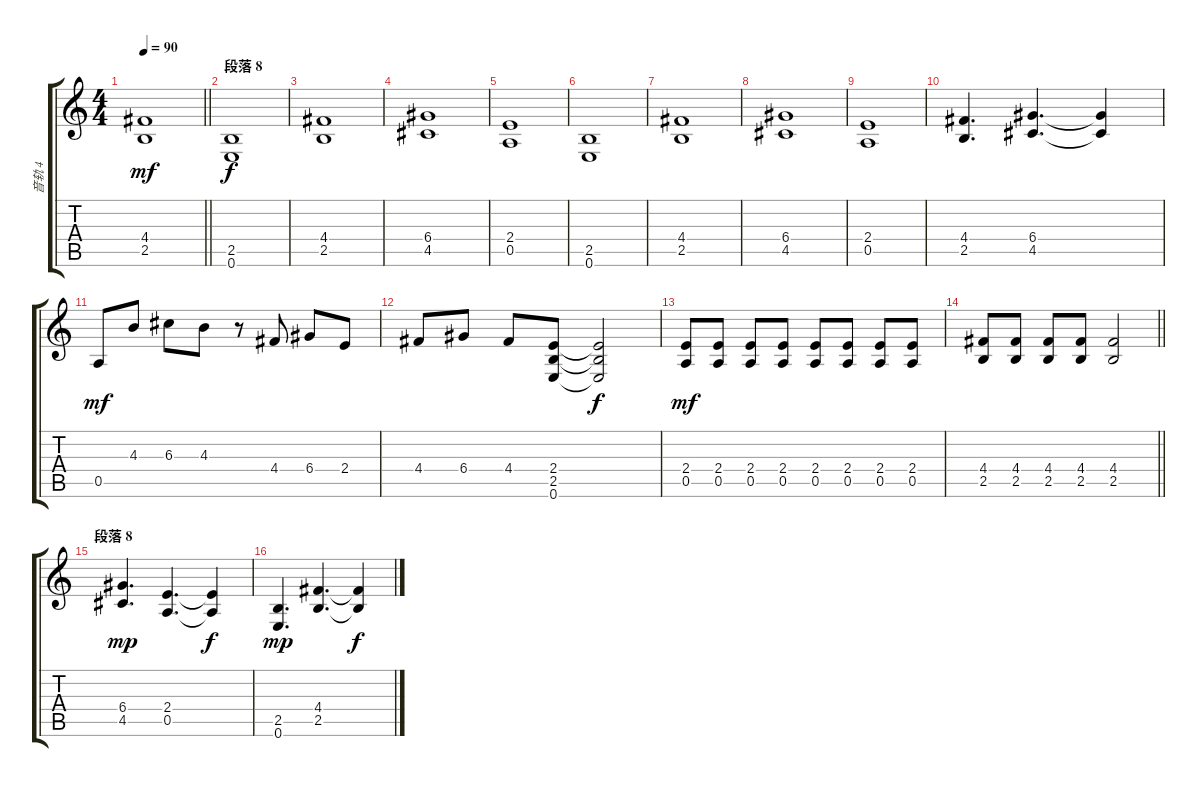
\track ("音轨 4" "音轨 4") {instrument distortionguitar}
\staff {score tabs}
\tuning (E4 B3 G3 D3 A2 E2) {hide}
\ts (4 4)
\tempo 90
\clef g2
\barLineRight lightlight
\ks c
(4.4 2.5).1{dy mf} |
\section ("" "段落 8")
(2.5 0.6).1{dy f} |
(4.4 2.5).1 |
(6.4 4.5).1 |
(2.4 0.5).1 |
(2.5 0.6).1 |
(4.4 2.5).1 |
(6.4 4.5).1 |
(2.4 0.5).1 |
(4.4 2.5).4{d} (6.4 4.5).4{d} (6.4{t} 4.5{t}).4 |
0.5.8{dy mf} 4.3.8 6.3.8 4.3.8 r.8 4.4.8 6.4.8 2.4.8 |
4.4.8 6.4.8 4.4.8 (2.4 2.5 0.6).8 (2.4{t} 2.5{t} 0.6{t}).2{dy f} |
(2.4 0.5).8{dy mf} (2.4 0.5).8 (2.4 0.5).8 (2.4 0.5).8 (2.4 0.5).8 (2.4 0.5).8 (2.4 0.5).8 (2.4 0.5).8 |
\barLineRight lightlight
(4.4 2.5).8 (4.4 2.5).8 (4.4 2.5).8 (4.4 2.5).8 (4.4 2.5).2 |
\section ("" "段落 8")
(6.4 4.5).4{d dy mp} (2.4 0.5).4{d} (2.4{t} 0.5{t}).4{dy f} |
(2.5 0.6).4{d dy mp} (4.4 2.5).4{d} (4.4{t} 2.5{t}).4{dy f}
